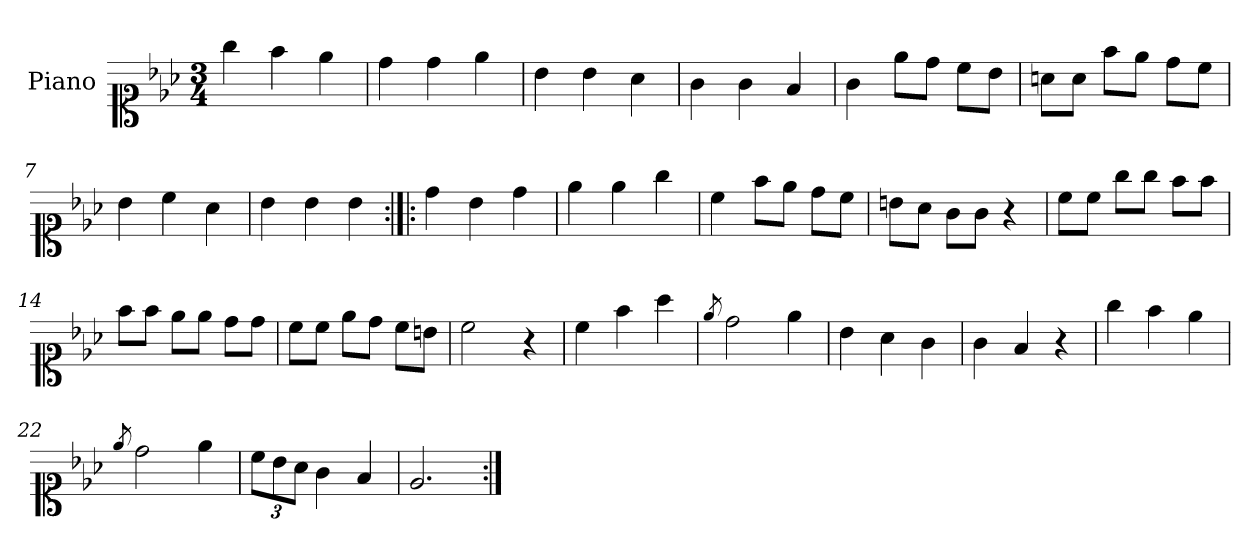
**kern
*part1
*staff1
*I"Piano
*I'Pno.
*clefC1
*k[b-e-a-]
*M3/4
=1
4gg\
4ff\
4ee-\
=2
4dd\
4dd\
4ee-\
=3
4b-\
4b-\
4a-\
=4
4g\
4g\
4f/
=5
4g\
8ee-\L
8dd\J
8cc\L
8b-\J
=6
8an\L
8a\J
8ff\L
8ee-\J
8dd\L
8cc\J
=7
4b-\
4cc\
4a-\
=8
4b-\
4b-\
4b-\
=9:|!|:
4dd\
4b-\
4dd\
=10
4ee-\
4ee-\
4gg\
=11
4cc\
8ff\L
8ee-\J
8dd\L
8cc\J
=12
8bn\L
8a-\J
8g\L
8g\J
4r
=13
8cc\L
8cc\J
8gg\L
8gg\J
8ff\L
8ff\J
=14
8ff\L
8ff\J
8ee-\L
8ee-\J
8dd\L
8dd\J
=15
8cc\L
8cc\J
8ee-\L
8dd\J
8cc\L
8bn\J
=16
2cc\
4r
=17
4cc\
4ff\
4aa-\
=18
8qee-/
2dd\
4ee-\
=19
4b-\
4a-\
4g\
=20
4g\
4f/
4r
=21
4gg\
4ff\
4ee-\
=22
8qee-/
2dd\
4ee-\
=23
*Xbrackettup
12cc\L
12b-\
12a-\J
4g\
4f/
=24
2.e-/
=:|!
*-
